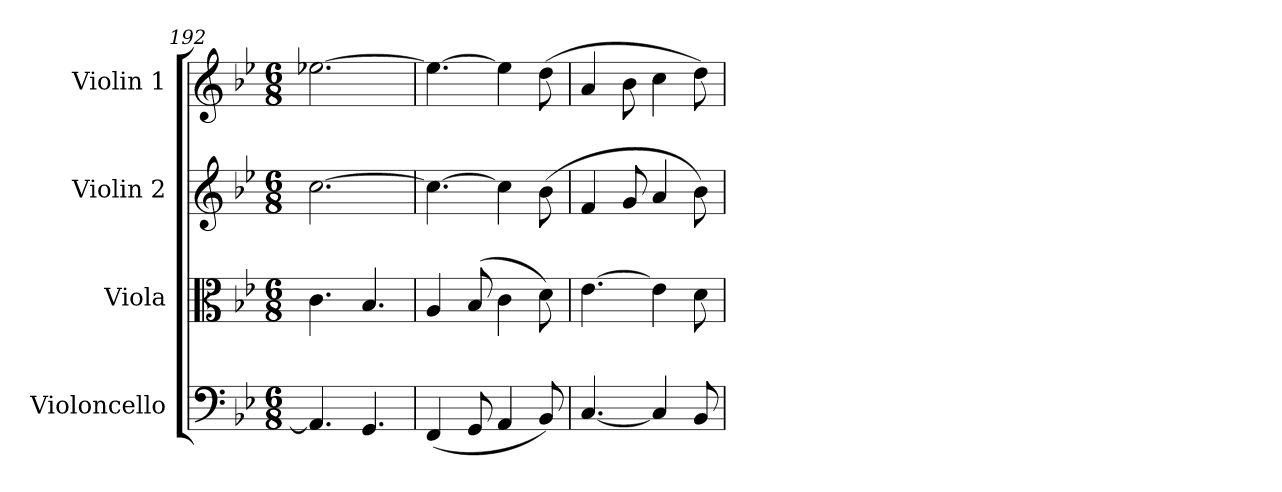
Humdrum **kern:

**kern	**kern	**kern	**kern
*part4	*part3	*part2	*part1
*staff4	*staff3	*staff2	*staff1
*I"Violoncello	*I"Viola	*I"Violin 2	*I"Violin 1
*I'Vc	*I'Vla	*I'Vln	*I'Vln
*clefF4	*clefC3	*clefG2	*clefG2
*k[b-e-]	*k[b-e-]	*k[b-e-]	*k[b-e-]
*M6/8	*M6/8	*M6/8	*M6/8
=192	=192	=192	=192
4.AA/]	4.c\	[2.cc\	[2.ee-X\
4.GG/	4.B-/	.	.
=193	=193	=193	=193
(4FF/	4A/	4.cc\_	4.ee-\_
8GG/	(8B-/	.	.
4AA/	4c\	4cc\]	4ee-\]
8BB-/)	8d\)	(8b-\	(8dd\
=194	=194	=194	=194
[4.C/	[4.e-\	4f/	4a/
.	.	8g/	8b-\
4C/]	4e-\]	4a/	4cc\
8BB-/	8d\	8b-\)	8dd\)
=	=	=	=
*-	*-	*-	*-
